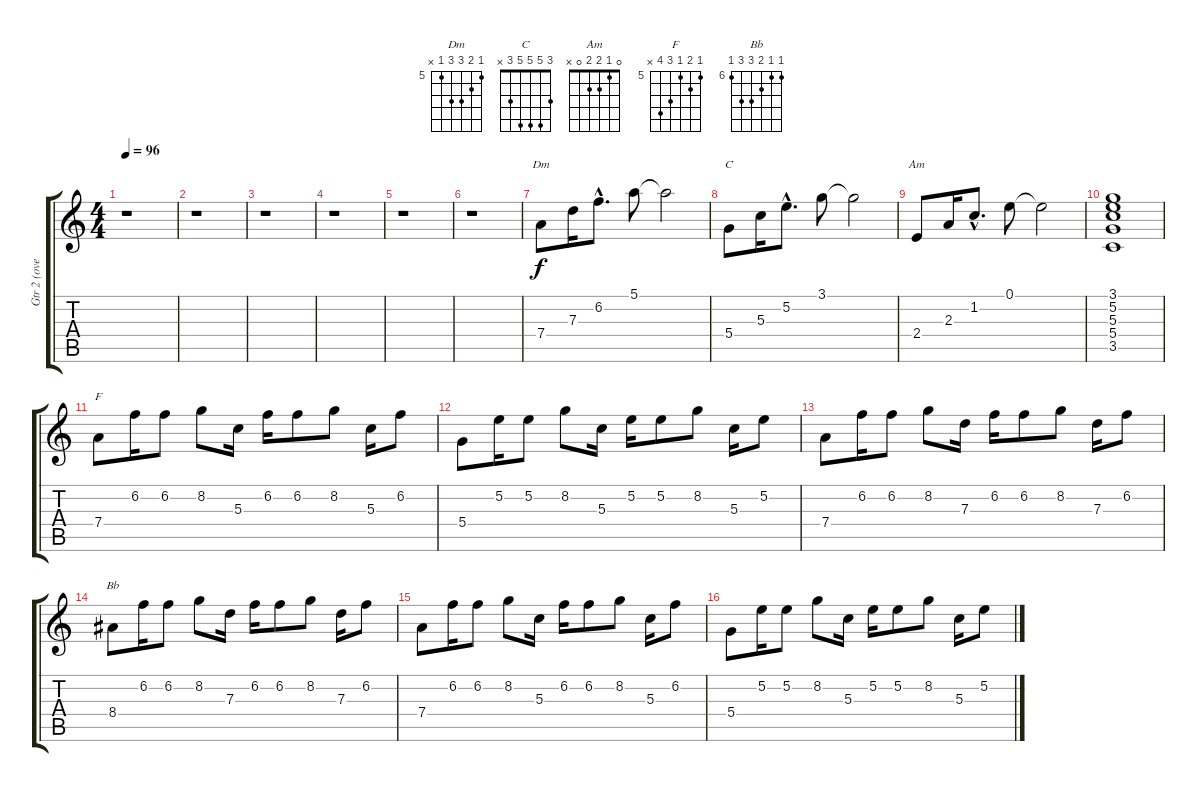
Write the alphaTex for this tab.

\track ("Gtr 2 (overdrive)" "Gtr 2 (ove") {instrument overdrivenguitar}
\staff {score tabs}
\tuning (E4 B3 G3 D3 A2 E2) {hide}
\chord ("Dm" 5 6 7 7 5 x) {firstfret 5}
\chord ("C" 3 5 5 5 3 x)
\chord ("Am" 0 1 2 2 0 x)
\chord ("F" 5 6 5 7 8 x) {firstfret 5}
\chord ("Bb" 6 6 7 8 8 6) {firstfret 6}
\ts (4 4)
\tempo 96
\clef g2
\ks c
r.1{dy f} |
r.1 |
r.1 |
r.1 |
r.1 |
r.1 |
7.4.8{ch "Dm"} 7.3.16 6.2{hac}.8{d} 5.1.8 5.1{t}.2 |
5.4.8{ch "C"} 5.3.16 5.2{hac}.8{d} 3.1.8 3.1{t}.2 |
2.4.8{ch "Am"} 2.3.16 1.2{hac}.8{d} 0.1.8 0.1{t}.2 |
(3.1 5.2 5.3 5.4 3.5).1 |
7.4.8{ch "F"} 6.2.16 6.2.8 8.2.8 5.3.16 6.2.16 6.2.8 8.2.8 5.3.16 6.2.8 |
5.4.8 5.2.16 5.2.8 8.2.8 5.3.16 5.2.16 5.2.8 8.2.8 5.3.16 5.2.8 |
7.4.8 6.2.16 6.2.8 8.2.8 7.3.16 6.2.16 6.2.8 8.2.8 7.3.16 6.2.8 |
8.4.8{ch "Bb"} 6.2.16 6.2.8 8.2.8 7.3.16 6.2.16 6.2.8 8.2.8 7.3.16 6.2.8 |
7.4.8 6.2.16 6.2.8 8.2.8 5.3.16 6.2.16 6.2.8 8.2.8 5.3.16 6.2.8 |
5.4.8 5.2.16 5.2.8 8.2.8 5.3.16 5.2.16 5.2.8 8.2.8 5.3.16 5.2.8
